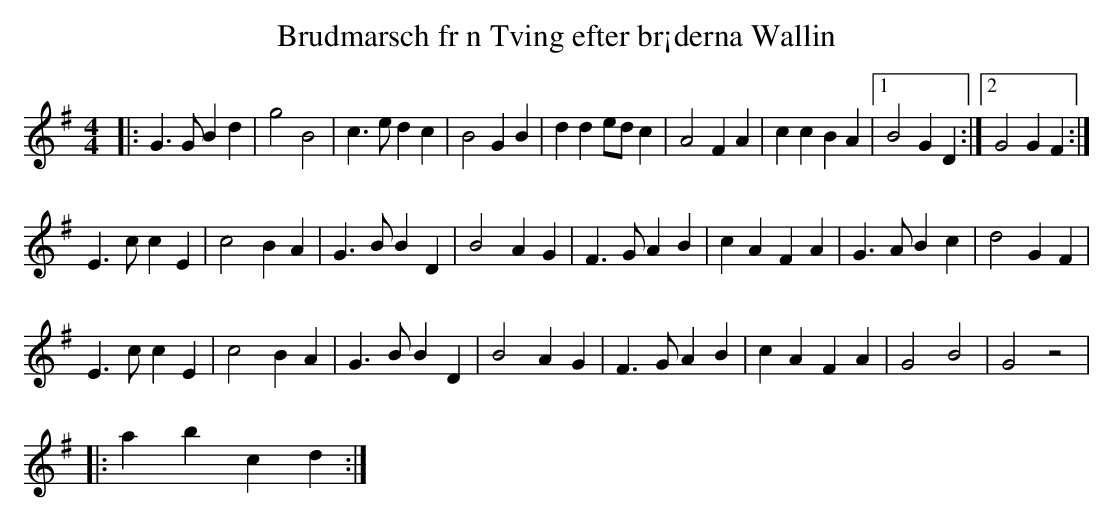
X:1
T:Brudmarsch fr n Tving efter br¡derna Wallin
M:4/4
L:1/4
K:G
|: G3/2 G/2 B d | g2 B2 | c3/2 e/2 d c | B2 G B | d d e/2d/2 c | A2 F A | c c B A |1 B2 G D :|2 G2 G F :|
E3/2 c/2 c E | c2 B A | G3/2 B/2 B D | B2 A G | F3/2 G/2 A B | c A F A | G3/2 A/2 B c | d2 G F |
E3/2 c/2 c E | c2 B A | G3/2 B/2 B D | B2 A G | F3/2 G/2 A B | c A F A | G2 B2 | G2 z2 |
|: abcd :|
